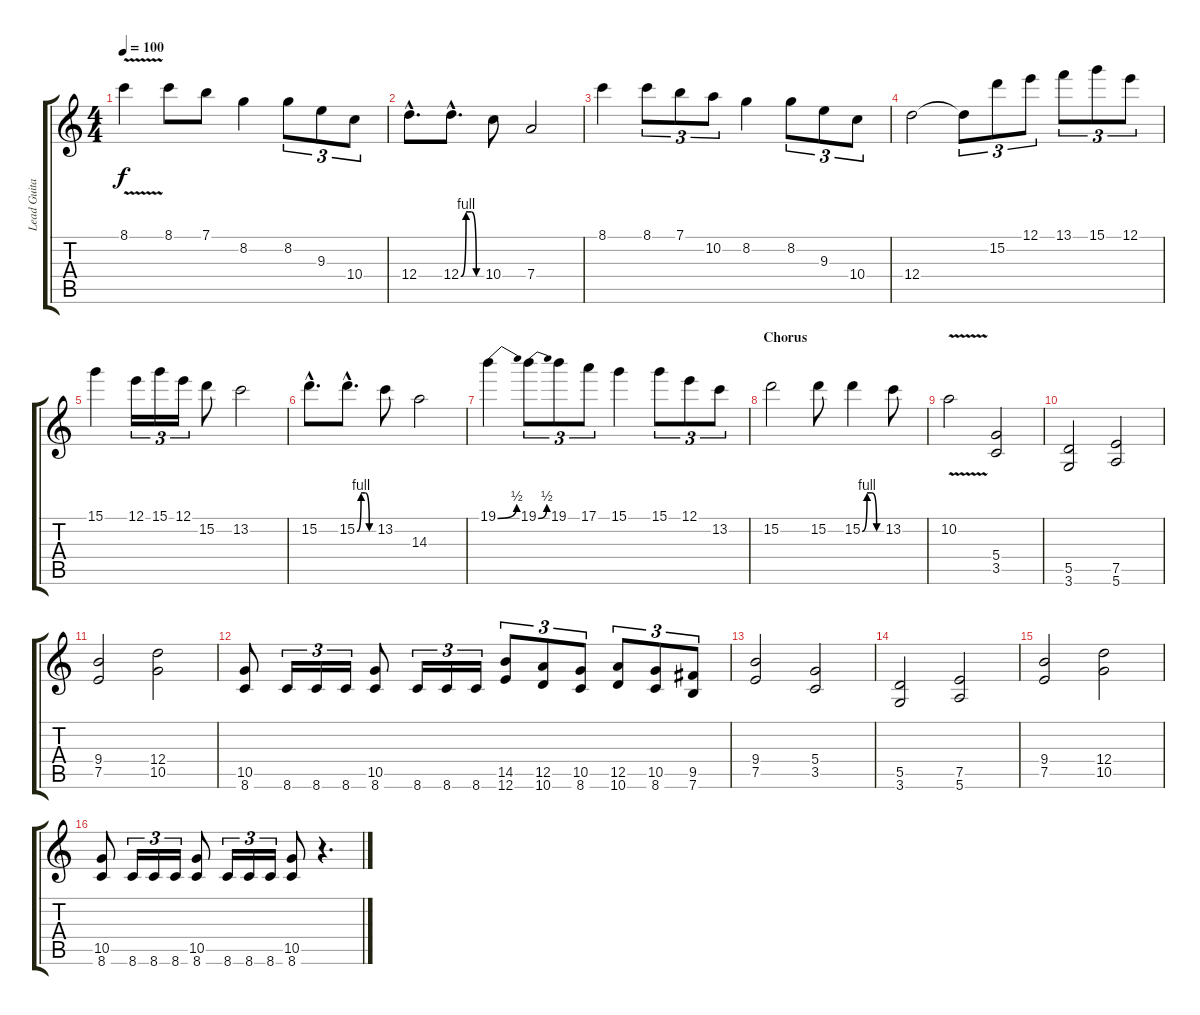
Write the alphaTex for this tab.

\track ("Lead Guitar" "Lead Guita") {instrument distortionguitar}
\staff {score tabs}
\tuning (E4 B3 G3 D3 A2 E2) {hide}
\ts (4 4)
\tempo 100
\clef g2
\ks c
8.1{v}.4{dy f} 8.1.8 7.1.8 8.2.4 8.2.8{tu (3 2)} 9.3.8{tu (3 2)} 10.4.8{tu (3 2)} |
12.4{hac}.8{d} 12.4{be (custom 0 0 15 4 30 4 45 0 60 0) hac}.8{d} 10.4.8 7.4.2 |
8.1.4 8.1.8{tu (3 2)} 7.1.8{tu (3 2)} 10.2.8{tu (3 2)} 8.2.4 8.2.8{tu (3 2)} 9.3.8{tu (3 2)} 10.4.8{tu (3 2)} |
12.4.2 12.4{t}.8{tu (3 2)} 15.2.8{tu (3 2)} 12.1.8{tu (3 2)} 13.1.8{tu (3 2)} 15.1.8{tu (3 2)} 12.1.8{tu (3 2)} |
15.1.4 12.1.16{tu (3 2)} 15.1.16{tu (3 2)} 12.1.16{tu (3 2)} 15.2.8 13.2.2 |
15.2{hac}.8{d} 15.2{be (custom 0 0 15 4 30 4 45 0 60 0) hac}.8{d} 13.2.8 14.3.2 |
19.1{be (bend 0 0 60 2)}.4 19.1{be (bend 0 0 60 2)}.8{tu (3 2)} 19.1.8{tu (3 2)} 17.1.8{tu (3 2)} 15.1.4 15.1.8{tu (3 2)} 12.1.8{tu (3 2)} 13.2.8{tu (3 2)} |
\section ("" "Chorus")
15.2.2 15.2.8 15.2{be (custom 0 0 15 4 30 4 45 0 60 0)}.4 13.2.8 |
10.2{v}.2 (5.4 3.5).2 |
(5.5 3.6).2 (7.5 5.6).2 |
(9.4 7.5).2 (12.4 10.5).2 |
(10.5 8.6).8 8.6.16{tu (3 2)} 8.6.16{tu (3 2)} 8.6.16{tu (3 2)} (10.5 8.6).8 8.6.16{tu (3 2)} 8.6.16{tu (3 2)} 8.6.16{tu (3 2)} (14.5 12.6).8{tu (3 2)} (12.5 10.6).8{tu (3 2)} (10.5 8.6).8{tu (3 2)} (12.5 10.6).8{tu (3 2)} (10.5 8.6).8{tu (3 2)} (9.5 7.6).8{tu (3 2)} |
(9.4 7.5).2 (5.4 3.5).2 |
(5.5 3.6).2 (7.5 5.6).2 |
(9.4 7.5).2 (12.4 10.5).2 |
(10.5 8.6).8 8.6.16{tu (3 2)} 8.6.16{tu (3 2)} 8.6.16{tu (3 2)} (10.5 8.6).8 8.6.16{tu (3 2)} 8.6.16{tu (3 2)} 8.6.16{tu (3 2)} (10.5 8.6).8 r.4{d}
